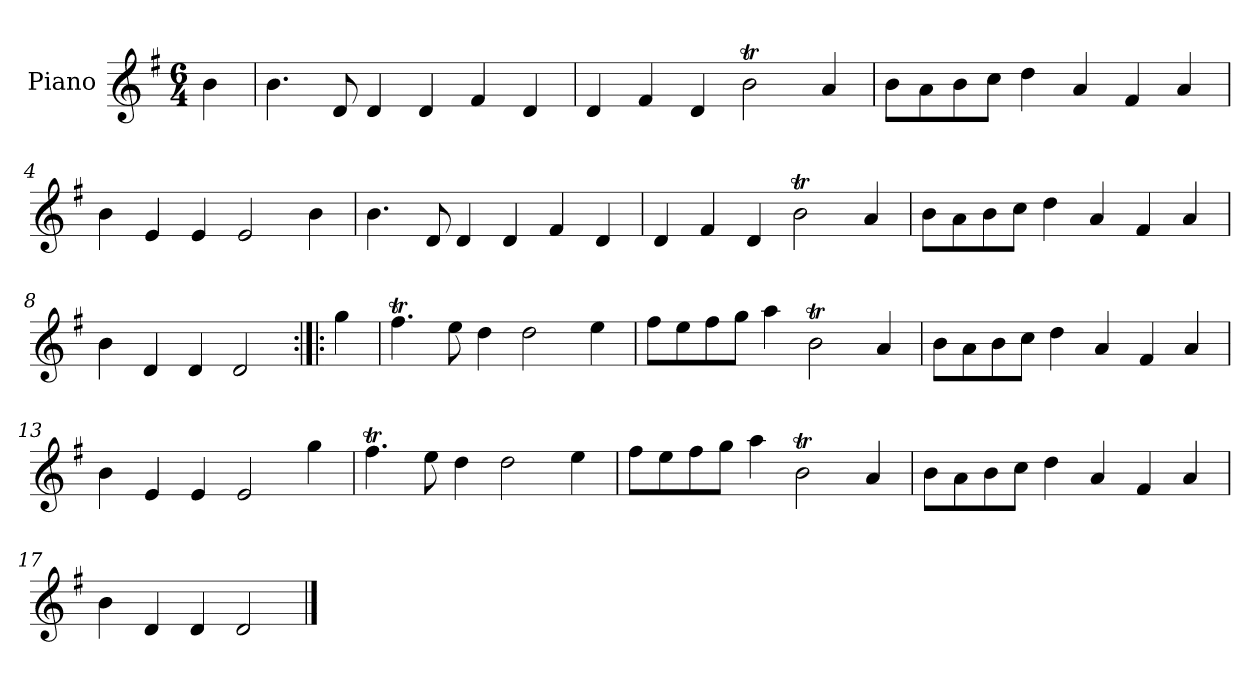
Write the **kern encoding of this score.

**kern
*part1
*staff1
*I"Piano
*I'Pno.
*clefG2
*k[f#]
*M6/4
=
4b\
=1
4.b\
8d/
4d/
4d/
4f#/
4d/
=2
4d/
4f#/
4d/
2bt\
4a/
=3
8b\L
8a\
8b\
8cc\J
4dd\
4a/
4f#/
4a/
=4
4b\
4e/
4e/
2e/
4b\
=5
4.b\
8d/
4d/
4d/
4f#/
4d/
=6
4d/
4f#/
4d/
2bt\
4a/
=7
8b\L
8a\
8b\
8cc\J
4dd\
4a/
4f#/
4a/
=8
4b\
4d/
4d/
2d/
=9:|!|:
4gg\
=10
4.ff#t\
8ee\
4dd\
2dd\
4ee\
=11
8ff#\L
8ee\
8ff#\
8gg\J
4aa\
2bt\
4a/
=12
8b\L
8a\
8b\
8cc\J
4dd\
4a/
4f#/
4a/
=13
4b\
4e/
4e/
2e/
4gg\
=14
4.ff#t\
8ee\
4dd\
2dd\
4ee\
=15
8ff#\L
8ee\
8ff#\
8gg\J
4aa\
2bt\
4a/
=16
8b\L
8a\
8b\
8cc\J
4dd\
4a/
4f#/
4a/
=17
4b\
4d/
4d/
2d/
==
*-
